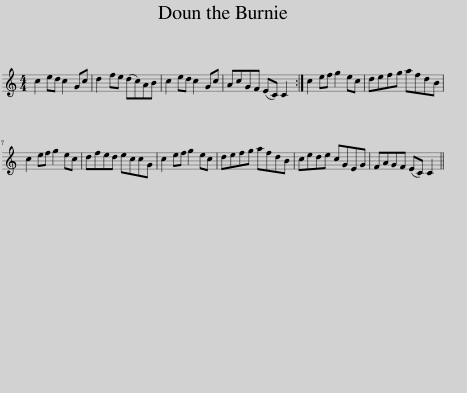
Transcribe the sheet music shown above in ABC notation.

X:1
L:1/8
M:4/4
I:linebreak $
K:C
V:1 treble
V:1
 c2 ed c2 Gc | d2 fe (dc)AB | c2 ed c2 Gc | AcGF (EC) C2 :| c2 ef g2 ec | %5
 defg afdB |$ c2 ef g2 ec | dfed eccG | c2 ef g2 ec | defg afdB | %10
 cede cGEG | FAGF (EC) C2 || %12
